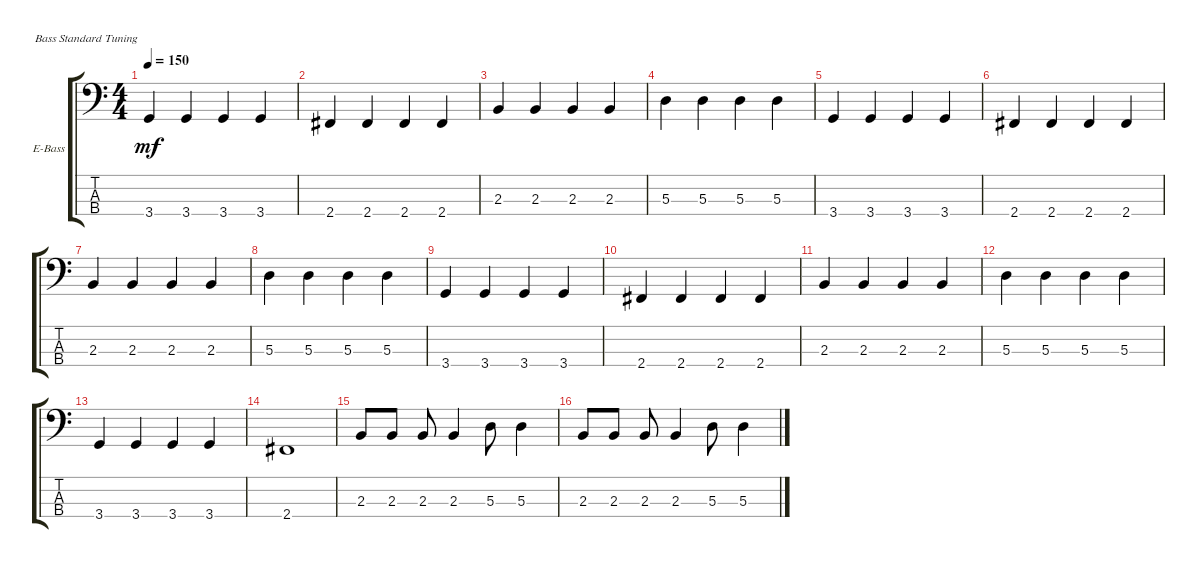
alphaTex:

\defaultSystemsLayout 4
\bracketExtendMode groupsimilarinstruments
\firstSystemTrackNameOrientation horizontal
\otherSystemsTrackNameOrientation horizontal
\track ("Electric Bass" "E-Bass") {instrument electricbassfinger}
\staff {score tabs}
\tuning (G2 D2 A1 E1)
\ts (4 4)
\tempo 150
\clef f4
\scale
0.487395
\ks c
3.4.4{dy mf instrument electricbassfinger} 3.4.4 3.4.4 3.4.4 |
\scale
0.256303 2.4.4 2.4.4 2.4.4 2.4.4 |
\scale
0.256303 2.3.4 2.3.4 2.3.4 2.3.4 |
\scale
0.333333 5.3.4 5.3.4 5.3.4 5.3.4 |
\scale
0.333333 3.4.4 3.4.4 3.4.4 3.4.4 |
\scale
0.333333 2.4.4 2.4.4 2.4.4 2.4.4 |
\scale
0.333333 2.3.4 2.3.4 2.3.4 2.3.4 |
\scale
0.333333 5.3.4 5.3.4 5.3.4 5.3.4 |
\scale
0.333333 3.4.4 3.4.4 3.4.4 3.4.4 |
\scale
0.333333 2.4.4 2.4.4 2.4.4 2.4.4 |
\scale
0.333333 2.3.4 2.3.4 2.3.4 2.3.4 |
\scale
0.333333 5.3.4 5.3.4 5.3.4 5.3.4 |
\scale
0.333333 3.4.4 3.4.4 3.4.4 3.4.4 |
\scale
0.333333 2.4.1 |
\scale
0.333333 2.3.8 2.3.8 2.3.8 2.3.4 5.3.8 5.3.4 |
\scale
0.333333 2.3.8 2.3.8 2.3.8 2.3.4 5.3.8 5.3.4
